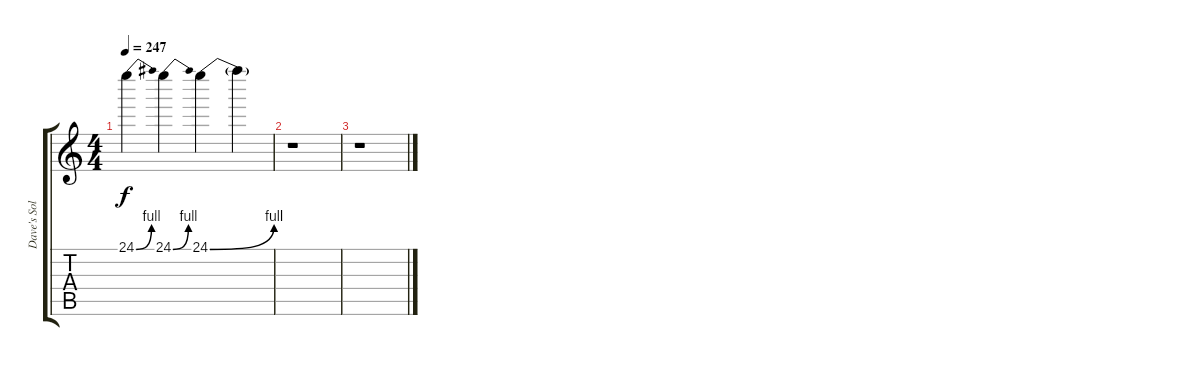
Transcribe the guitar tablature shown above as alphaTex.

\track ("Dave's Solo (2nd Lead Guitar)" "Dave's Sol") {instrument overdrivenguitar}
\staff {score tabs}
\tuning (E4 B3 G3 D3 A2 E2) {hide}
\ts (4 4)
\tempo 247
\clef g2
\ks c
24.1{be (bend 0 0 60 4)}.4{dy f} 24.1{be (bend 0 0 60 4)}.4 24.1{be (bend 0 0 60 4)}.4 24.1{t}.4 |
r.1 |
r.1
